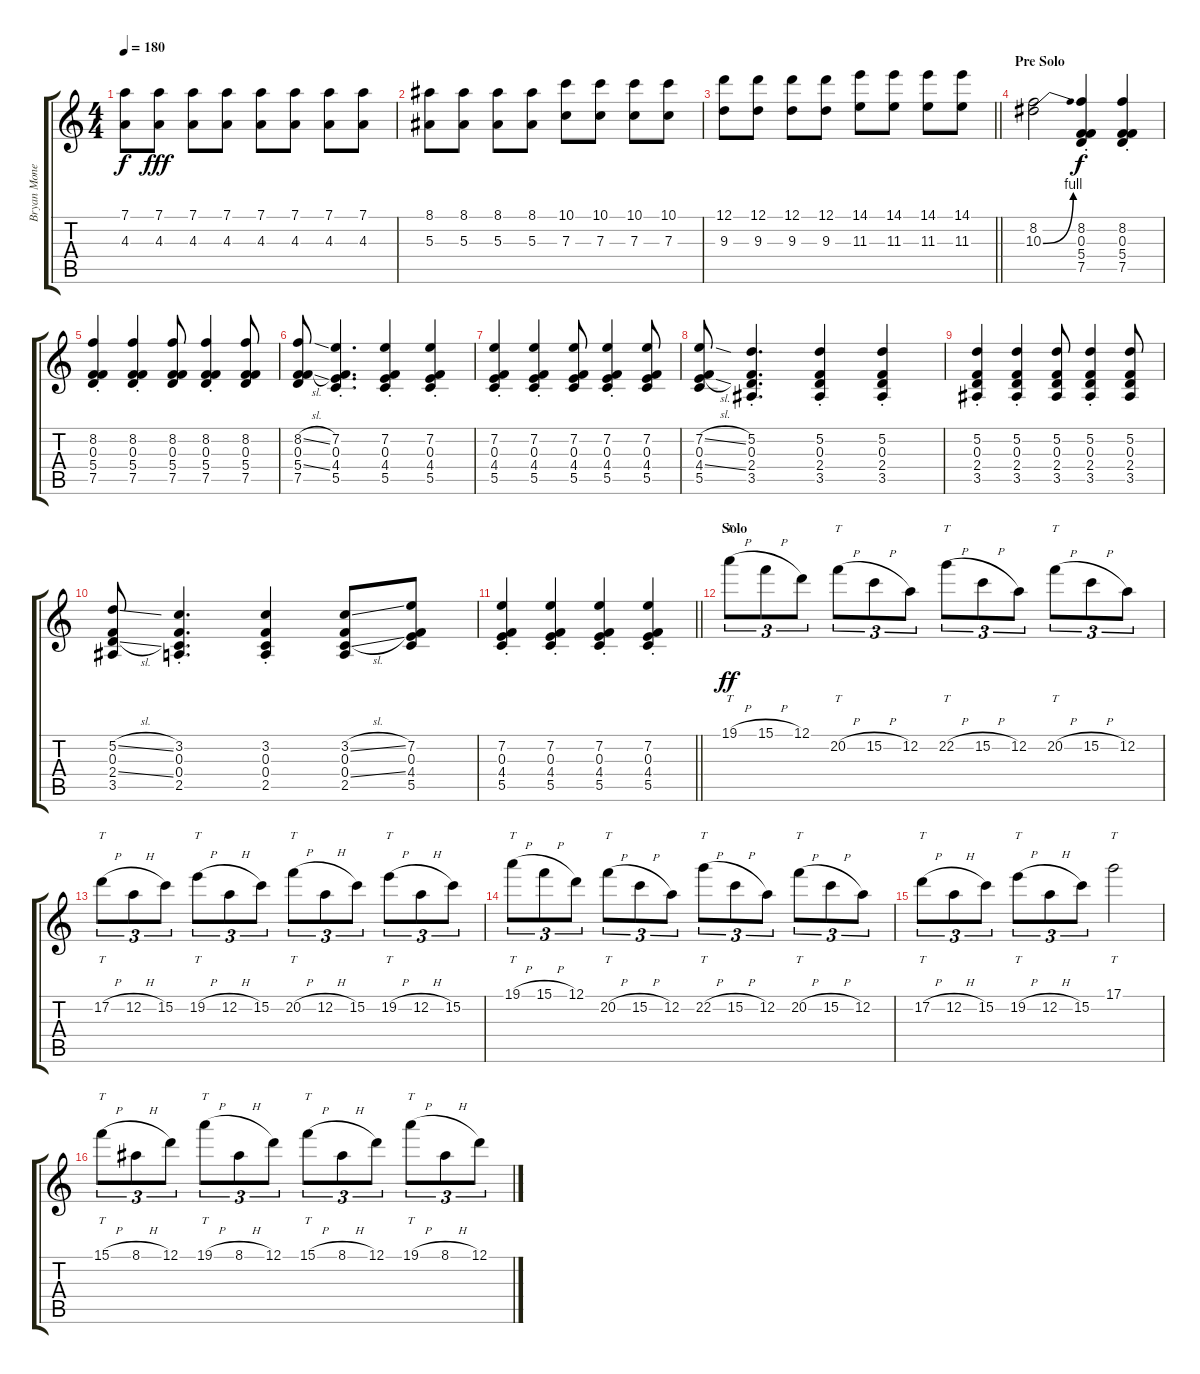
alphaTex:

\track ("Bryan Money [Gtr.1]" "Bryan Mone") {instrument distortionguitar}
\staff {score tabs}
\tuning (D4 A3 F3 C3 G2 C2) {hide}
\ts (4 4)
\tempo 180
\clef g2
\ks c
(7.1 4.3).8{dy f} (7.1 4.3).8{dy fff} (7.1 4.3).8 (7.1 4.3).8 (7.1 4.3).8 (7.1 4.3).8 (7.1 4.3).8 (7.1 4.3).8 |
(8.1 5.3).8 (8.1 5.3).8 (8.1 5.3).8 (8.1 5.3).8 (10.1 7.3).8 (10.1 7.3).8 (10.1 7.3).8 (10.1 7.3).8 |
\barLineRight lightlight
(12.1 9.3).8 (12.1 9.3).8 (12.1 9.3).8 (12.1 9.3).8 (14.1 11.3).8 (14.1 11.3).8 (14.1 11.3).8 (14.1 11.3).8 |
\section ("" "Pre Solo")
(8.2 10.3{be (bend 0 0 60 4)}).2 (8.2{st} 0.3{st} 5.4{st} 7.5{st}).4{dy f} (8.2{st} 0.3{st} 5.4{st} 7.5{st}).4 |
(8.2{st} 0.3{st} 5.4{st} 7.5{st}).4 (8.2{st} 0.3{st} 5.4{st} 7.5{st}).4 (8.2 0.3 5.4 7.5).8 (8.2{st} 0.3{st} 5.4{st} 7.5{st}).4 (8.2 0.3 5.4 7.5).8 |
(8.2{sl} 0.3 5.4{sl} 7.5).8 (7.2{st} 0.3{st} 4.4{st} 5.5{st}).4{d} (7.2{st} 0.3{st} 4.4{st} 5.5{st}).4 (7.2{st} 0.3{st} 4.4{st} 5.5{st}).4 |
(7.2{st} 0.3{st} 4.4{st} 5.5{st}).4 (7.2{st} 0.3{st} 4.4{st} 5.5{st}).4 (7.2 0.3 4.4 5.5).8 (7.2{st} 0.3{st} 4.4{st} 5.5{st}).4 (7.2 0.3 4.4 5.5).8 |
(7.2{sl} 0.3 4.4{sl} 5.5).8 (5.2{st} 0.3{st} 2.4{st} 3.5{st}).4{d} (5.2{st} 0.3{st} 2.4{st} 3.5{st}).4 (5.2{st} 0.3{st} 2.4{st} 3.5{st}).4 |
(5.2{st} 0.3{st} 2.4{st} 3.5{st}).4 (5.2{st} 0.3{st} 2.4{st} 3.5{st}).4 (5.2 0.3 2.4 3.5).8 (5.2{st} 0.3{st} 2.4{st} 3.5{st}).4 (5.2 0.3 2.4 3.5).8 |
(5.2{sl} 0.3 2.4{sl} 3.5).8 (3.2{st} 0.3{st} 0.4{st} 2.5{st}).4{d} (3.2{st} 0.3{st} 0.4{st} 2.5{st}).4 (3.2{sl} 0.3 0.4{sl} 2.5).8 (7.2 0.3 4.4 5.5).8 |
\barLineRight lightlight
(7.2{st} 0.3{st} 4.4{st} 5.5{st}).4 (7.2{st} 0.3{st} 4.4{st} 5.5{st}).4 (7.2{st} 0.3{st} 4.4{st} 5.5{st}).4 (7.2{st} 0.3{st} 4.4{st} 5.5{st}).4 |
\section ("" "Solo")
19.1{h}.8{tt tu (3 2) dy ff} 15.1{h}.8{tu (3 2)} 12.1.8{tu (3 2)} 20.2{h}.8{tt tu (3 2)} 15.2{h}.8{tu (3 2)} 12.2.8{tu (3 2)} 22.2{h}.8{tt tu (3 2)} 15.2{h}.8{tu (3 2)} 12.2.8{tu (3 2)} 20.2{h}.8{tt tu (3 2)} 15.2{h}.8{tu (3 2)} 12.2.8{tu (3 2)} |
17.2{h}.8{tt tu (3 2)} 12.2{h}.8{tu (3 2)} 15.2.8{tu (3 2)} 19.2{h}.8{tt tu (3 2)} 12.2{h}.8{tu (3 2)} 15.2.8{tu (3 2)} 20.2{h}.8{tt tu (3 2)} 12.2{h}.8{tu (3 2)} 15.2.8{tu (3 2)} 19.2{h}.8{tt tu (3 2)} 12.2{h}.8{tu (3 2)} 15.2.8{tu (3 2)} |
19.1{h}.8{tt tu (3 2)} 15.1{h}.8{tu (3 2)} 12.1.8{tu (3 2)} 20.2{h}.8{tt tu (3 2)} 15.2{h}.8{tu (3 2)} 12.2.8{tu (3 2)} 22.2{h}.8{tt tu (3 2)} 15.2{h}.8{tu (3 2)} 12.2.8{tu (3 2)} 20.2{h}.8{tt tu (3 2)} 15.2{h}.8{tu (3 2)} 12.2.8{tu (3 2)} |
17.2{h}.8{tt tu (3 2)} 12.2{h}.8{tu (3 2)} 15.2.8{tu (3 2)} 19.2{h}.8{tt tu (3 2)} 12.2{h}.8{tu (3 2)} 15.2.8{tu (3 2)} 17.1.2{tt} |
15.1{h}.8{tt tu (3 2)} 8.1{h}.8{tu (3 2)} 12.1.8{tu (3 2)} 19.1{h}.8{tt tu (3 2)} 8.1{h}.8{tu (3 2)} 12.1.8{tu (3 2)} 15.1{h}.8{tt tu (3 2)} 8.1{h}.8{tu (3 2)} 12.1.8{tu (3 2)} 19.1{h}.8{tt tu (3 2)} 8.1{h}.8{tu (3 2)} 12.1.8{tu (3 2)}
